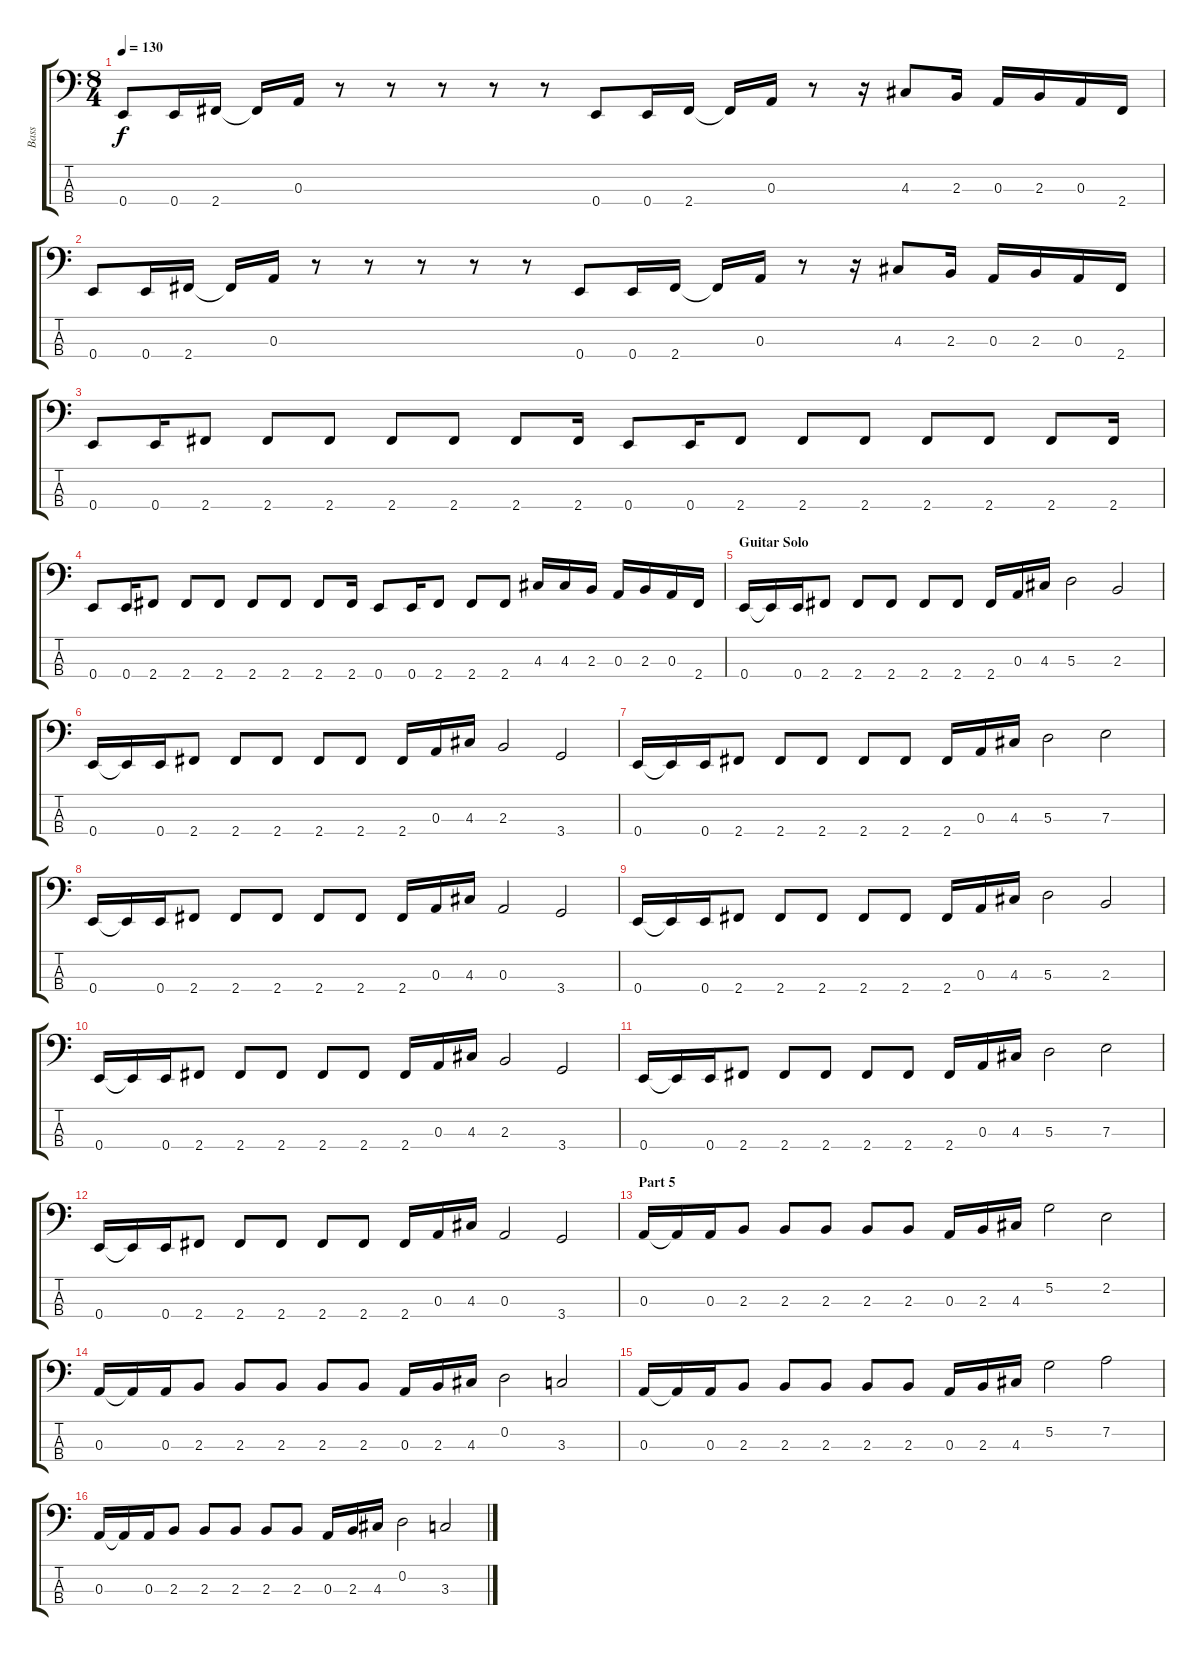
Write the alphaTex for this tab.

\track ("Bass" "Bass") {instrument electricbassfinger}
\staff {score tabs}
\tuning (G2 D2 A1 E1) {hide}
\ts (8 4)
\tempo 130
\clef f4
\ks c
0.4.8{dy f} 0.4.16 2.4.16 2.4{t}.16 0.3.16 r.8 r.8 r.8 r.8 r.8 0.4.8 0.4.16 2.4.16 2.4{t}.16 0.3.16 r.8 r.16 4.3.8 2.3.16 0.3.16 2.3.16 0.3.16 2.4.16 |
0.4.8 0.4.16 2.4.16 2.4{t}.16 0.3.16 r.8 r.8 r.8 r.8 r.8 0.4.8 0.4.16 2.4.16 2.4{t}.16 0.3.16 r.8 r.16 4.3.8 2.3.16 0.3.16 2.3.16 0.3.16 2.4.16 |
0.4.8 0.4.16 2.4.8 2.4.8 2.4.8 2.4.8 2.4.8 2.4.8 2.4.16 0.4.8 0.4.16 2.4.8 2.4.8 2.4.8 2.4.8 2.4.8 2.4.8 2.4.16 |
0.4.8 0.4.16 2.4.8 2.4.8 2.4.8 2.4.8 2.4.8 2.4.8 2.4.16 0.4.8 0.4.16 2.4.8 2.4.8 2.4.8 4.3.16 4.3.16 2.3.16 0.3.16 2.3.16 0.3.16 2.4.16 |
\section ("" "Guitar Solo")
0.4.16 0.4{t}.16 0.4.16 2.4.8 2.4.8 2.4.8 2.4.8 2.4.8 2.4.16 0.3.16 4.3.16 5.3.2 2.3.2 |
0.4.16 0.4{t}.16 0.4.16 2.4.8 2.4.8 2.4.8 2.4.8 2.4.8 2.4.16 0.3.16 4.3.16 2.3.2 3.4.2 |
0.4.16 0.4{t}.16 0.4.16 2.4.8 2.4.8 2.4.8 2.4.8 2.4.8 2.4.16 0.3.16 4.3.16 5.3.2 7.3.2 |
0.4.16 0.4{t}.16 0.4.16 2.4.8 2.4.8 2.4.8 2.4.8 2.4.8 2.4.16 0.3.16 4.3.16 0.3.2 3.4.2 |
0.4.16 0.4{t}.16 0.4.16 2.4.8 2.4.8 2.4.8 2.4.8 2.4.8 2.4.16 0.3.16 4.3.16 5.3.2 2.3.2 |
0.4.16 0.4{t}.16 0.4.16 2.4.8 2.4.8 2.4.8 2.4.8 2.4.8 2.4.16 0.3.16 4.3.16 2.3.2 3.4.2 |
0.4.16 0.4{t}.16 0.4.16 2.4.8 2.4.8 2.4.8 2.4.8 2.4.8 2.4.16 0.3.16 4.3.16 5.3.2 7.3.2 |
0.4.16 0.4{t}.16 0.4.16 2.4.8 2.4.8 2.4.8 2.4.8 2.4.8 2.4.16 0.3.16 4.3.16 0.3.2 3.4.2 |
\section ("" "Part 5")
0.3.16 0.3{t}.16 0.3.16 2.3.8 2.3.8 2.3.8 2.3.8 2.3.8 0.3.16 2.3.16 4.3.16 5.2.2 2.2.2 |
0.3.16 0.3{t}.16 0.3.16 2.3.8 2.3.8 2.3.8 2.3.8 2.3.8 0.3.16 2.3.16 4.3.16 0.2.2 3.3.2 |
0.3.16 0.3{t}.16 0.3.16 2.3.8 2.3.8 2.3.8 2.3.8 2.3.8 0.3.16 2.3.16 4.3.16 5.2.2 7.2.2 |
0.3.16 0.3{t}.16 0.3.16 2.3.8 2.3.8 2.3.8 2.3.8 2.3.8 0.3.16 2.3.16 4.3.16 0.2.2 3.3.2
